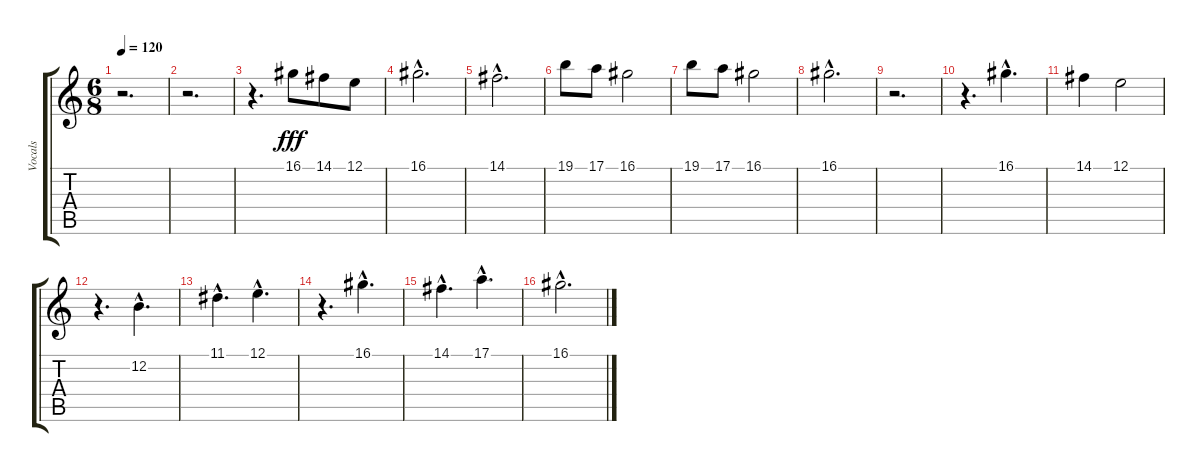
\track ("Vocals" "Vocals") {instrument lead6voice}
\staff {score tabs}
\tuning (E4 B3 G3 D3 A2 E2) {hide}
\ts (6 8)
\tempo 120
\clef g2
\ks c
r.2{d dy f} |
r.2{d} |
r.4{d} 16.1.8{dy fff} 14.1.8 12.1.8 |
16.1{hac}.2{d} |
14.1{hac}.2{d} |
19.1.8 17.1.8 16.1.2 |
19.1.8 17.1.8 16.1.2 |
16.1{hac}.2{d} |
r.2{d} |
r.4{d} 16.1{hac}.4{d} |
14.1.4 12.1.2 |
r.4{d} 12.2{hac}.4{d} |
11.1{hac}.4{d} 12.1{hac}.4{d} |
r.4{d} 16.1{hac}.4{d} |
14.1{hac}.4{d} 17.1{hac}.4{d} |
16.1{hac}.2{d}
